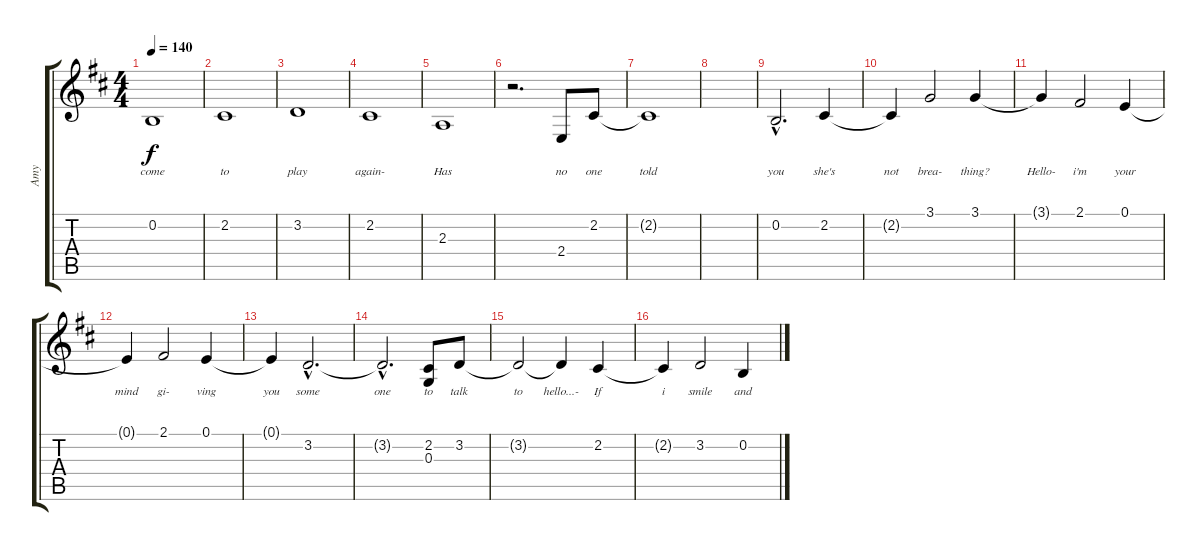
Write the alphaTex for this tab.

\track ("Amy" "Amy") {instrument synthstrings1}
\staff {score tabs}
\tuning (E4 B3 G3 D3 A2 E2) {hide}
\ts (4 4)
\tempo 140
\clef g2
\ks d
0.2.1{lyrics (0 "come") lyrics (1 "") lyrics (2 "") lyrics (3 "") lyrics (4 "") dy f} |
2.2.1{lyrics (0 "to") lyrics (1 "") lyrics (2 "") lyrics (3 "") lyrics (4 "")} |
3.2.1{lyrics (0 "play") lyrics (1 "") lyrics (2 "") lyrics (3 "") lyrics (4 "")} |
2.2.1{lyrics (0 "again-") lyrics (1 "") lyrics (2 "") lyrics (3 "") lyrics (4 "")} |
2.3.1{lyrics (0 "Has") lyrics (1 "") lyrics (2 "") lyrics (3 "") lyrics (4 "")} |
r.2{d} 2.4.8{lyrics (0 "no") lyrics (1 "") lyrics (2 "") lyrics (3 "") lyrics (4 "")} 2.2.8{lyrics (0 "one") lyrics (1 "") lyrics (2 "") lyrics (3 "") lyrics (4 "")} |
2.2{t}.1{lyrics (0 "told") lyrics (1 "") lyrics (2 "") lyrics (3 "") lyrics (4 "")} |
|
0.2{hac}.2{d lyrics (0 "you") lyrics (1 "") lyrics (2 "") lyrics (3 "") lyrics (4 "")} 2.2.4{lyrics (0 "she's") lyrics (1 "") lyrics (2 "") lyrics (3 "") lyrics (4 "")} |
2.2{t}.4{lyrics (0 "not") lyrics (1 "") lyrics (2 "") lyrics (3 "") lyrics (4 "")} 3.1.2{lyrics (0 "brea-") lyrics (1 "") lyrics (2 "") lyrics (3 "") lyrics (4 "")} 3.1.4{lyrics (0 "thing?") lyrics (1 "") lyrics (2 "") lyrics (3 "") lyrics (4 "")} |
3.1{t}.4{lyrics (0 "Hello-") lyrics (1 "") lyrics (2 "") lyrics (3 "") lyrics (4 "")} 2.1.2{lyrics (0 "i'm") lyrics (1 "") lyrics (2 "") lyrics (3 "") lyrics (4 "")} 0.1.4{lyrics (0 "your") lyrics (1 "") lyrics (2 "") lyrics (3 "") lyrics (4 "")} |
0.1{t}.4{lyrics (0 "mind") lyrics (1 "") lyrics (2 "") lyrics (3 "") lyrics (4 "")} 2.1.2{lyrics (0 "gi-") lyrics (1 "") lyrics (2 "") lyrics (3 "") lyrics (4 "")} 0.1.4{lyrics (0 "ving") lyrics (1 "") lyrics (2 "") lyrics (3 "") lyrics (4 "")} |
0.1{t}.4{lyrics (0 "you") lyrics (1 "") lyrics (2 "") lyrics (3 "") lyrics (4 "")} 3.2{hac}.2{d lyrics (0 "some") lyrics (1 "") lyrics (2 "") lyrics (3 "") lyrics (4 "")} |
3.2{hac t}.2{d lyrics (0 "one") lyrics (1 "") lyrics (2 "") lyrics (3 "") lyrics (4 "")} (2.2 0.3).8{lyrics (0 "to") lyrics (1 "") lyrics (2 "") lyrics (3 "") lyrics (4 "")} 3.2.8{lyrics (0 "talk") lyrics (1 "") lyrics (2 "") lyrics (3 "") lyrics (4 "")} |
3.2{t}.2{lyrics (0 "to") lyrics (1 "") lyrics (2 "") lyrics (3 "") lyrics (4 "")} 3.2{t}.4{lyrics (0 "hello...-") lyrics (1 "") lyrics (2 "") lyrics (3 "") lyrics (4 "")} 2.2.4{lyrics (0 "If") lyrics (1 "") lyrics (2 "") lyrics (3 "") lyrics (4 "")} |
2.2{t}.4{lyrics (0 "i") lyrics (1 "") lyrics (2 "") lyrics (3 "") lyrics (4 "")} 3.2.2{lyrics (0 "smile") lyrics (1 "") lyrics (2 "") lyrics (3 "") lyrics (4 "")} 0.2.4{lyrics (0 "and") lyrics (1 "") lyrics (2 "") lyrics (3 "") lyrics (4 "")}
